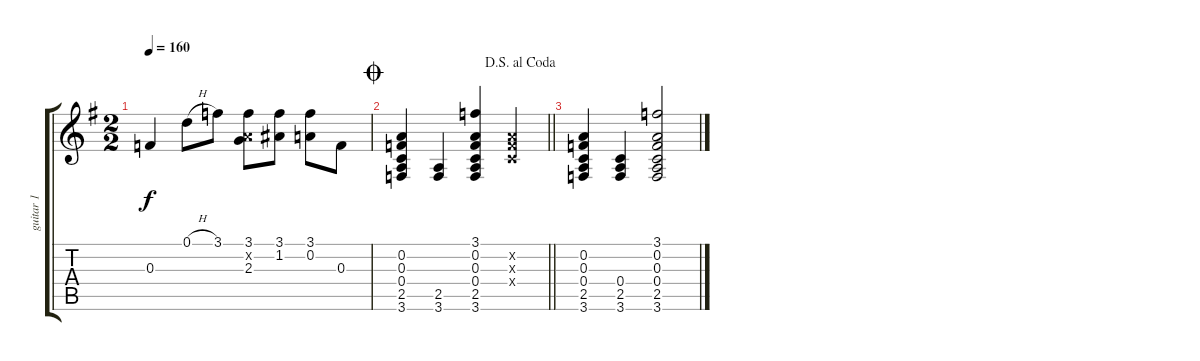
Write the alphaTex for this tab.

\track ("guitar 1" "guitar 1") {instrument acousticguitarsteel}
\staff {score tabs}
\tuning (D4 A3 F3 C3 G2 D2) {hide}
\ts (2 2)
\tempo 160
\clef g2
\ks g
0.3.4{dy f} 0.1{h}.8 3.1.8 (3.1 0.2{x} 2.3).8 (3.1 1.2).8 (3.1 0.2).8 0.3.8 |
\jump coda
\jump dalsegnoalcoda
\barLineRight lightlight
(0.2 0.3 0.4 2.5 3.6).4 (2.5 3.6).4 (3.1 0.2 0.3 0.4 2.5 3.6).4 (0.2{x} 0.3{x} 0.4{x}).4 |
(0.2 0.3 0.4 2.5 3.6).4 (0.4 2.5 3.6).4 (3.1 0.2 0.3 0.4 2.5 3.6).2
